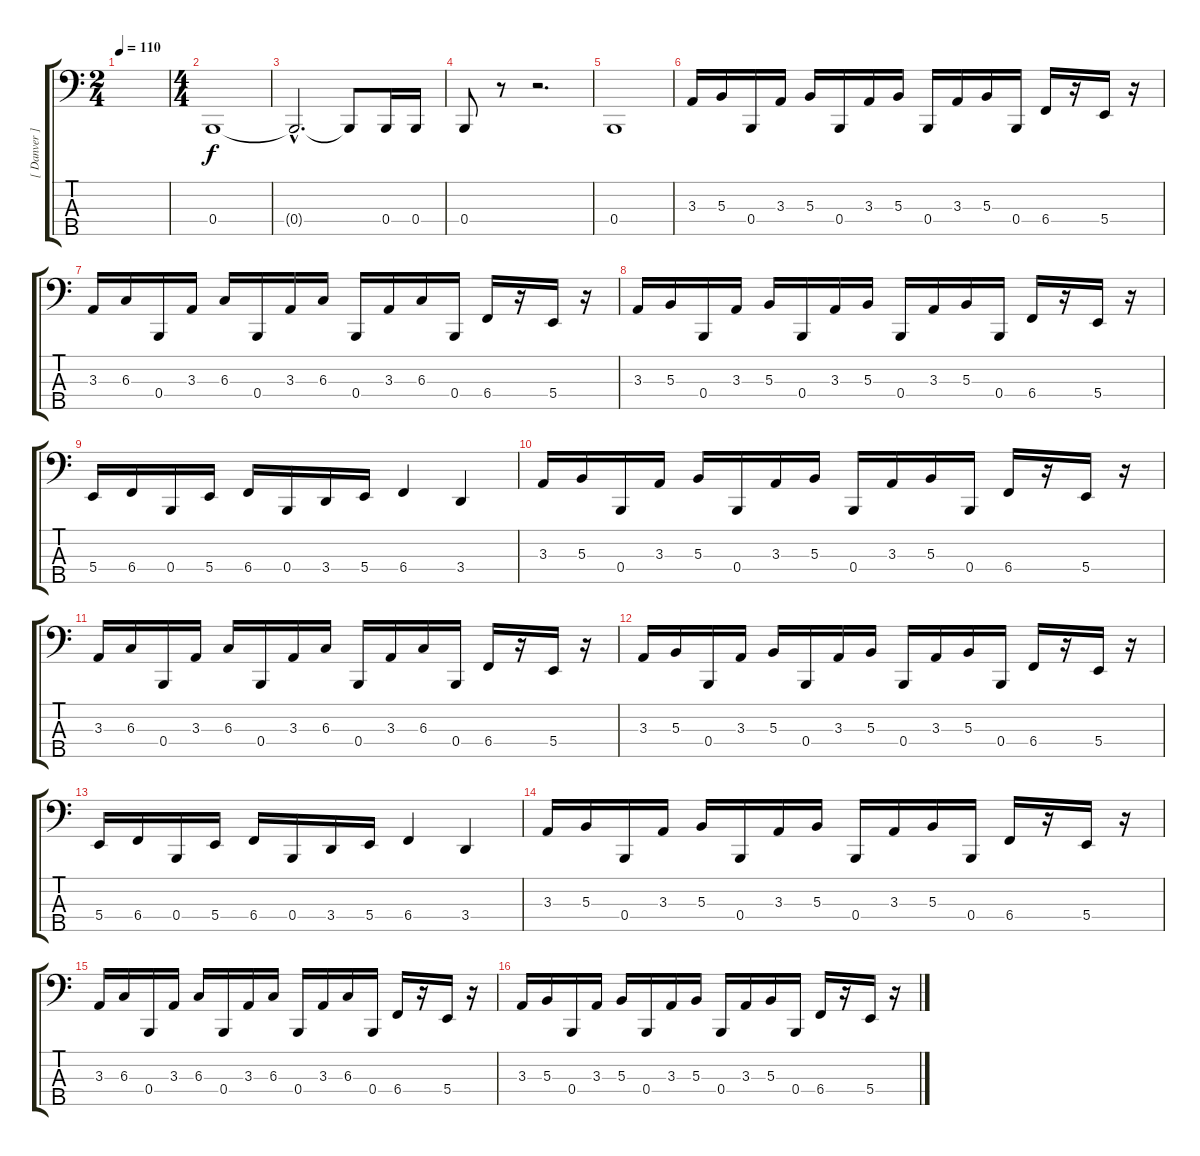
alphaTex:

\track ("[ Danver ]" "[ Danver ]") {instrument electricbasspick}
\staff {score tabs}
\tuning (E2 B1 Gb1 B0 Ab0) {hide}
\ts (2 4)
\tempo 110
\clef f4
\ks c
|
\ts (4 4)
0.4.1 |
0.4{hac t}.2{d} 0.4{t}.8 0.4.16 0.4.16 |
0.4.8 r.8 r.2{d} |
0.4.1 |
3.3.16 5.3.16 0.4.16 3.3.16 5.3.16 0.4.16 3.3.16 5.3.16 0.4.16 3.3.16 5.3.16 0.4.16 6.4.16 r.16 5.4.16 r.16 |
3.3.16 6.3.16 0.4.16 3.3.16 6.3.16 0.4.16 3.3.16 6.3.16 0.4.16 3.3.16 6.3.16 0.4.16 6.4.16 r.16 5.4.16 r.16 |
3.3.16 5.3.16 0.4.16 3.3.16 5.3.16 0.4.16 3.3.16 5.3.16 0.4.16 3.3.16 5.3.16 0.4.16 6.4.16 r.16 5.4.16 r.16 |
5.4.16 6.4.16 0.4.16 5.4.16 6.4.16 0.4.16 3.4.16 5.4.16 6.4.4 3.4.4 |
3.3.16 5.3.16 0.4.16 3.3.16 5.3.16 0.4.16 3.3.16 5.3.16 0.4.16 3.3.16 5.3.16 0.4.16 6.4.16 r.16 5.4.16 r.16 |
3.3.16 6.3.16 0.4.16 3.3.16 6.3.16 0.4.16 3.3.16 6.3.16 0.4.16 3.3.16 6.3.16 0.4.16 6.4.16 r.16 5.4.16 r.16 |
3.3.16 5.3.16 0.4.16 3.3.16 5.3.16 0.4.16 3.3.16 5.3.16 0.4.16 3.3.16 5.3.16 0.4.16 6.4.16 r.16 5.4.16 r.16 |
5.4.16 6.4.16 0.4.16 5.4.16 6.4.16 0.4.16 3.4.16 5.4.16 6.4.4 3.4.4 |
3.3.16 5.3.16 0.4.16 3.3.16 5.3.16 0.4.16 3.3.16 5.3.16 0.4.16 3.3.16 5.3.16 0.4.16 6.4.16 r.16 5.4.16 r.16 |
3.3.16 6.3.16 0.4.16 3.3.16 6.3.16 0.4.16 3.3.16 6.3.16 0.4.16 3.3.16 6.3.16 0.4.16 6.4.16 r.16 5.4.16 r.16 |
3.3.16 5.3.16 0.4.16 3.3.16 5.3.16 0.4.16 3.3.16 5.3.16 0.4.16 3.3.16 5.3.16 0.4.16 6.4.16 r.16 5.4.16 r.16
